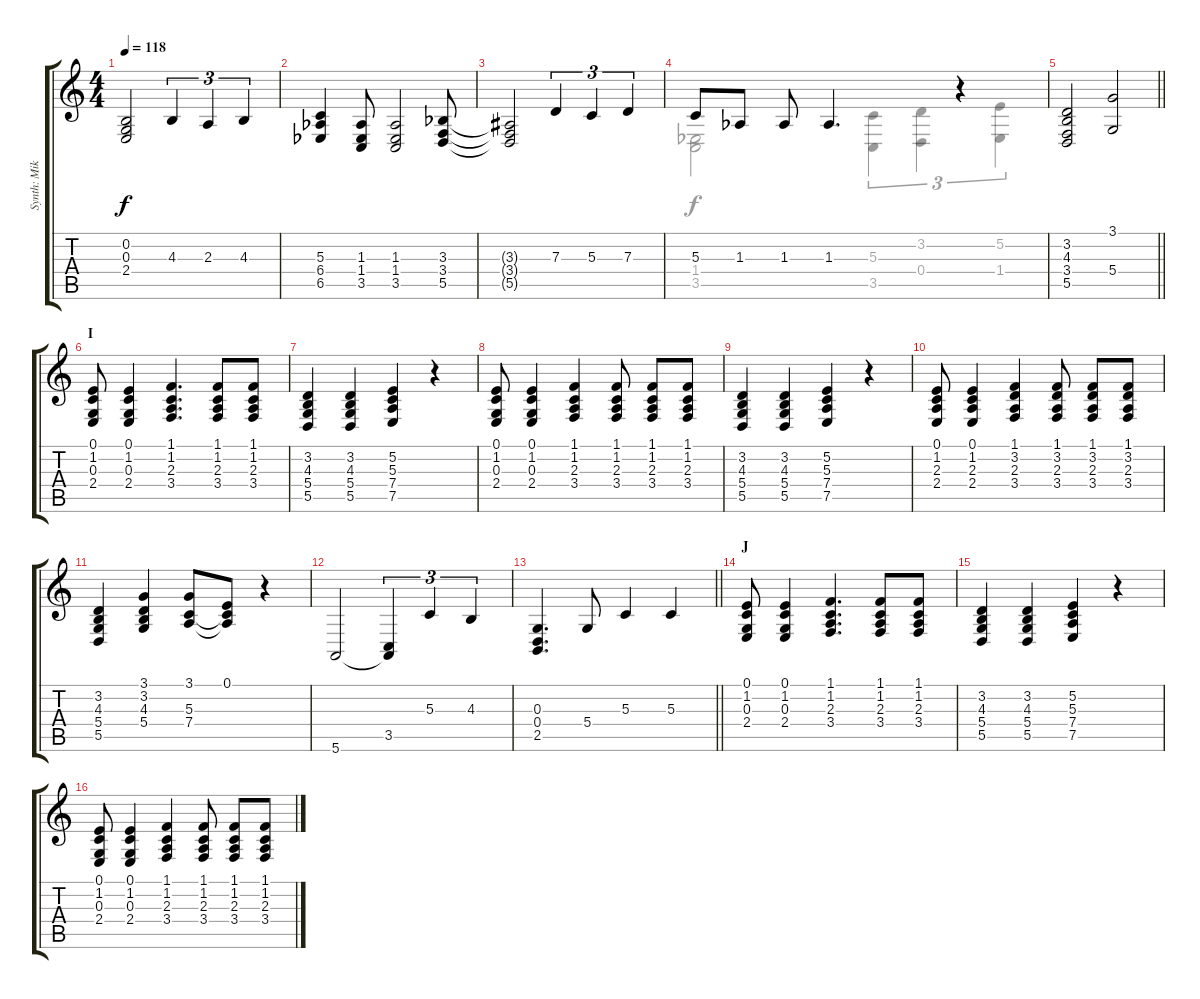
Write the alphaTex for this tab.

\track ("Synth: Mike" "Synth: Mik") {instrument synthstrings1}
\staff {score tabs}
\tuning (E4 B3 G3 D3 A2 E2) {hide}
\voice
\ts (4 4)
\tempo 118
\clef g2
\ks c
(0.2 0.3 2.4).2{dy f} 4.3.4{tu (3 2)} 2.3.4{tu (3 2)} 4.3.4{tu (3 2)} |
(5.3 6.4{acc b} 6.5{acc b}).4 (1.3{acc b} 1.4{acc b} 3.5).8 (1.3{acc b} 1.4{acc b} 3.5).2 (3.3{acc b} 3.4 5.5).8 |
(3.3{t} 3.4{t} 5.5{t}).2 7.3.4{tu (3 2)} 5.3.4{tu (3 2)} 7.3.4{tu (3 2)} |
5.3.8 1.3{acc b}.8 1.3{acc b}.8 1.3{acc b}.4{d} r.4 |
\barLineRight lightlight
(3.2 4.3 3.4 5.5).2 (3.1 5.4).2 |
\section ("" "I")
(0.1 1.2 0.3 2.4).8 (0.1 1.2 0.3 2.4).4 (1.1 1.2 2.3 3.4).4{d} (1.1 1.2 2.3 3.4).8 (1.1 1.2 2.3 3.4).8 |
(3.2 4.3 5.4 5.5).4 (3.2 4.3 5.4 5.5).4 (5.2 5.3 7.4 7.5).4 r.4 |
(0.1 1.2 0.3 2.4).8 (0.1 1.2 0.3 2.4).4 (1.1 1.2 2.3 3.4).4 (1.1 1.2 2.3 3.4).8 (1.1 1.2 2.3 3.4).8 (1.1 1.2 2.3 3.4).8 |
(3.2 4.3 5.4 5.5).4 (3.2 4.3 5.4 5.5).4 (5.2 5.3 7.4 7.5).4 r.4 |
(0.1 1.2 2.3 2.4).8 (0.1 1.2 2.3 2.4).4 (1.1 3.2 2.3 3.4).4 (1.1 3.2 2.3 3.4).8 (1.1 3.2 2.3 3.4).8 (1.1 3.2 2.3 3.4).8 |
(3.2 4.3 5.4 5.5).4 (3.1 3.2 4.3 5.4).4 (3.1 5.3 7.4).8 (0.1 5.3{t} 7.4{t}).8 r.4 |
5.6.2 (3.5 5.6{t}).4{tu (3 2)} 5.3.4{tu (3 2)} 4.3.4{tu (3 2)} |
\barLineRight lightlight
(0.3 0.4 2.5).4{d} 5.4.8 5.3.4 5.3.4 |
\section ("" "J")
(0.1 1.2 0.3 2.4).8 (0.1 1.2 0.3 2.4).4 (1.1 1.2 2.3 3.4).4{d} (1.1 1.2 2.3 3.4).8 (1.1 1.2 2.3 3.4).8 |
(3.2 4.3 5.4 5.5).4 (3.2 4.3 5.4 5.5).4 (5.2 5.3 7.4 7.5).4 r.4 |
(0.1 1.2 0.3 2.4).8 (0.1 1.2 0.3 2.4).4 (1.1 1.2 2.3 3.4).4 (1.1 1.2 2.3 3.4).8 (1.1 1.2 2.3 3.4).8 (1.1 1.2 2.3 3.4).8
\voice
\clef g2
\ottava regular
\simile none
\ks c
|
|
|
(1.4{acc b} 3.5).2 (5.3 3.5).4{tu (3 2)} (3.2 0.4).4{tu (3 2)} (5.2 1.4{acc b}).4{tu (3 2)} |
\barLineRight lightlight
|
|
|
|
|
|
|
|
\barLineRight lightlight
|
|
|
